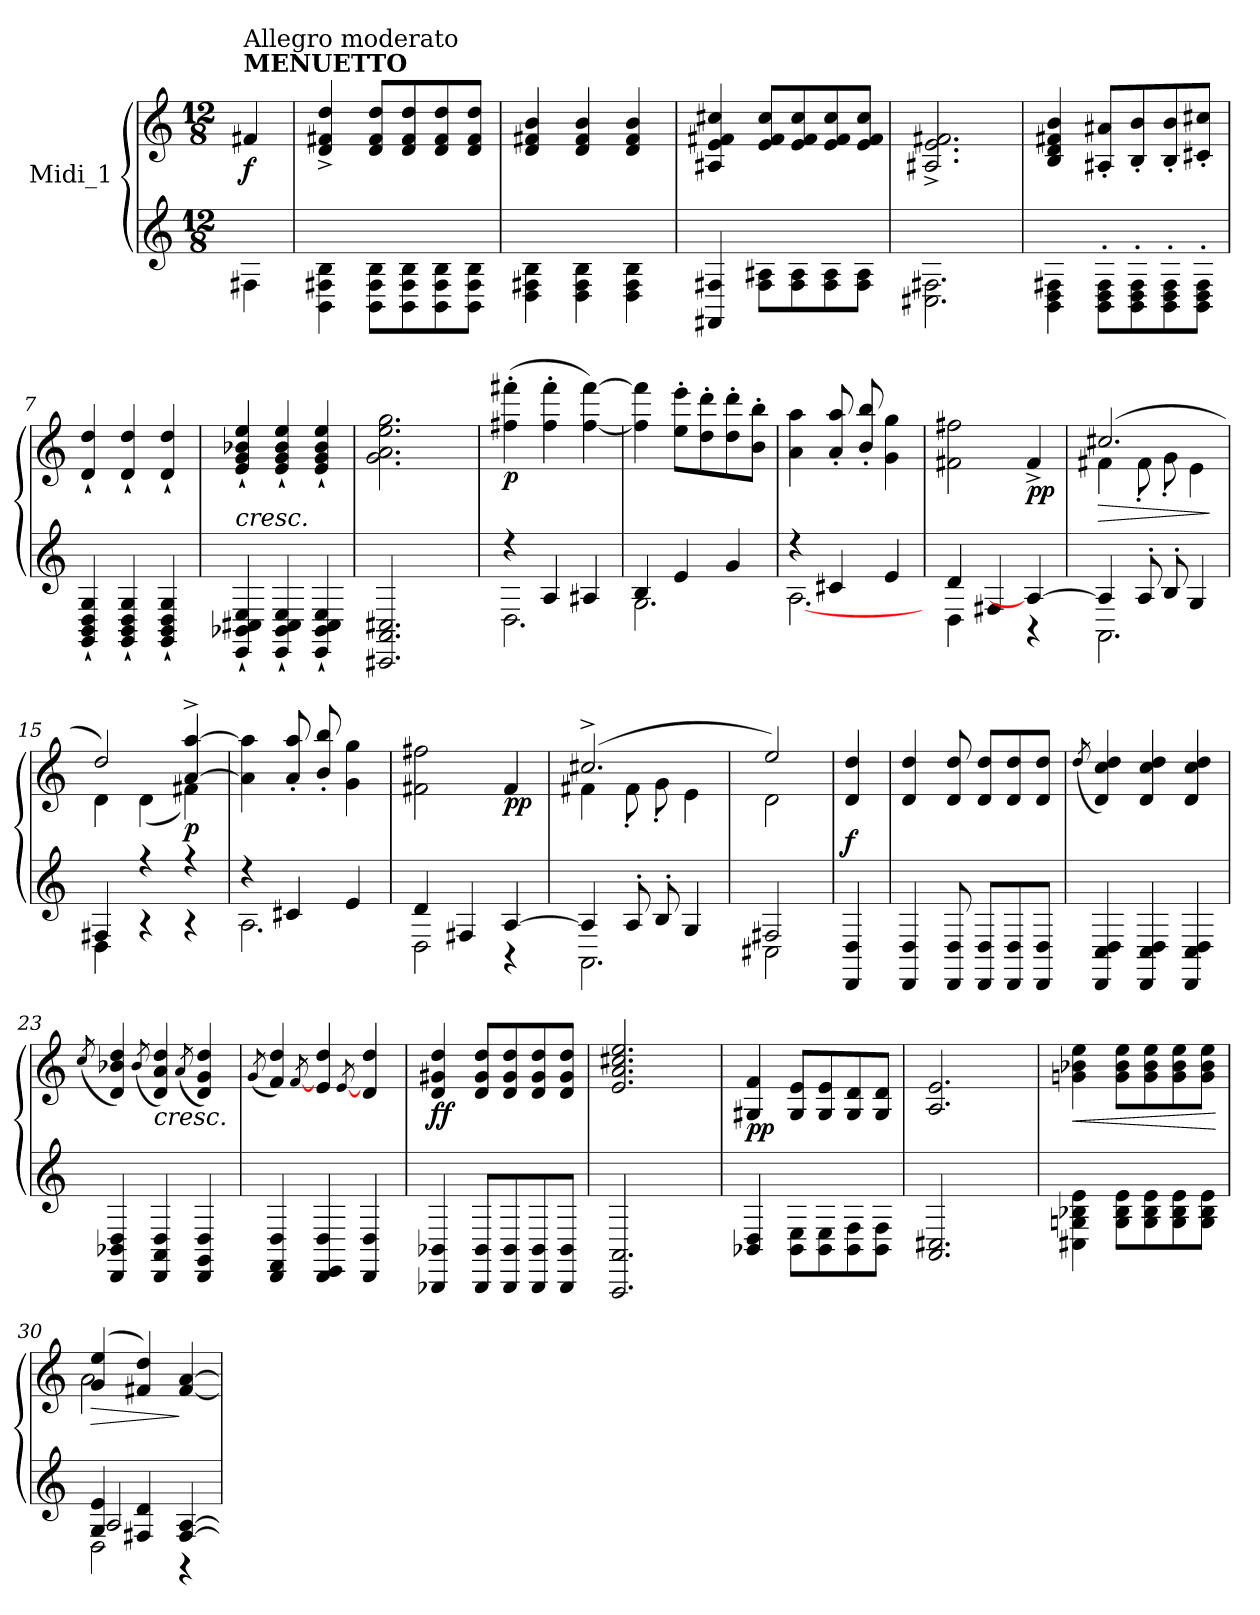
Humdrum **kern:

**kern	**kern	**dynam
*part1	*part1	*part1
*staff2	*staff1	*staff1/2
*I"Midi_1	*	*
*clefG2	*clefG2	*
*k[]	*k[]	*
*M12/8	*M12/8	*
*MM90	*MM90	*
=1	=1	=1
!	!LO:TX:a:B:t=MENUETTO	!
!	!LO:TX:a:t=Allegro moderato	!
!	!	!LO:DY:b
4F#X\	4f#X/	f
=2	=2	=2
4BB\ 4F#X\ 4B\	4d/^ 4f#X/^ 4dd/^	.
8BB\ 8F#\ 8B\L	8d/ 8f#/ 8dd/L	.
8BB\ 8F#\ 8B\	8d/ 8f#/ 8dd/	.
8BB\ 8F#\ 8B\	8d/ 8f#/ 8dd/	.
8BB\ 8F#\ 8B\J	8d/ 8f#/ 8dd/J	.
=3	=3	=3
4D\ 4F#X\ 4B\	4d/ 4f#X/ 4b/	.
4D\ 4F#\ 4B\	4d/ 4f#/ 4b/	.
4D\ 4F#\ 4B\	4d/ 4f#/ 4b/	.
=4	=4	=4
4FF#X/ 4F#X/	4A#X/ 4e/ 4f#X/ 4cc#X/	.
8F#\ 8A#X\L	8e/ 8f#/ 8cc#/L	.
8F#\ 8A#\	8e/ 8f#/ 8cc#/	.
8F#\ 8A#\	8e/ 8f#/ 8cc#/	.
8F#\ 8A#\J	8e/ 8f#/ 8cc#/J	.
=5	=5	=5
2.C#X\ 2.F#X\	2.A#X/^ 2.e/^ 2.f#X/^	.
=6	=6	=6
4BB\ 4D\ 4F#X\	4B/ 4d/ 4f#X/ 4b/	.
8BB\' 8D\' 8F#\'L	8A#X/' 8a#X/'L	.
8BB\' 8D\' 8F#\'	8B/' 8b/'	.
8BB\' 8D\' 8F#\'	8B/' 8b/'	.
8BB\' 8D\' 8F#\'J	8c#X/' 8cc#X/'J	.
=7	=7	=7
4GG/` 4BB/` 4D/` 4G/`	4d/` 4dd/`	.
4GG/` 4BB/` 4D/` 4G/`	4d/` 4dd/`	.
4GG/` 4BB/` 4D/` 4G/`	4d/` 4dd/`	.
!!LO:PB:g=z
=8	=8	=8
*	*MM90	*
*^	*^	*
!LO:TX:a:i:t=cresc.	!	!	!	!
4EE/` 4BB-X/` 4C#X/` 4E/`	2ryy	4e/` 4g/` 4b-X/` 4ee/`	2ryy	.
4EE/` 4BB-/` 4C#/` 4E/`	.	4e/` 4g/` 4b-/` 4ee/`	.	.
4EE/` 4BB-/` 4C#/` 4E/`	4ryy	4e/` 4g/` 4b-/` 4ee/`	4ryy	.
=9	=9	=9	=9	=9
2.CC#X/ 2.AA/ 2.C#X/	2ryy	2.g\ 2.a\ 2.ee\ 2.gg\	2ryy	.
.	4ryy	.	4ryy	.
=10	=10	=10	=10	=10
!	!	!	!	!LO:DY:b
4r	2.D\	(>4ff#X\' 4fff#X\'	2ryy	p
4A/	.	4ff#\' 4fff#\'	.	.
4A#X/	.	[4ff#\ [4fff#\)	4ryy	.
=11	=11	=11	=11	=11
4B/	2.G\	4ff#\] 4fff#\]	2ryy	.
4e/	.	8ee\' 8eee\'L	.	.
.	.	8dd\' 8ddd\'	.	.
4g/	.	8dd\' 8ddd\'	4ryy	.
.	.	8b\' 8bb\'J	.	.
=12	=12	=12	=12	=12
4r	[2.A\	4a\ 4aa\	2ryy	.
4c#X/	.	8a/' 8aa/'	.	.
.	.	8b/' 8bb/'	.	.
4e/	.	4g\ 4gg\	4ryy	.
=13	=13	=13	=13	=13
4d/	4D\	2f#X\ 2ff#X\	2ryy	.
4F#X/	4ryy	.	.	.
!	!	!	!	!LO:DY:b
4A/_	4r	4f#^/	4ryy	pp
=14	=14	=14	=14	=14
!	!	!	!	!LO:HP:b
4A/]	2.AA\	(>2.cc#X/	4f#X\	>
8A'/	.	.	8f#'\	.
8B'/	.	.	8g'\	.
4G/	.	.	4e\	.
*v	*v	*	*	*
*	*v	*v	*
.	.	]
!!LO:LB:g=z
=15	=15	=15
*^	*^	*
4F#X/	4D\	2dd/)	4d\	.
4r	4r	.	(4d\	.
!	!	!	!	!LO:DY:b
4r	4r	[4a/^ [4aa/^	4f#X\)	p
!!LO:LB:g=z	!!
=16	=16	=16	=16	=16
*	*	*MM90	*	*
4r	2.A\	4a\] 4aa\]	2ryy	.
4c#X/	.	8a/' 8aa/'	.	.
.	.	8b/' 8bb/'	.	.
4e/	.	4g\ 4gg\	4ryy	.
=17	=17	=17	=17	=17
4d/	2D\	2f#X\ 2ff#X\	2ryy	.
4F#X/	.	.	.	.
!	!	!	!	!LO:DY:b
[4A/	4r	4f#/	4ryy	pp
=18	=18	=18	=18	=18
4A/]	2.AA\	(>2.cc#X^/	4f#X\	.
8A'/	.	.	8f#'\	.
8B'/	.	.	8g'\	.
4G/	.	.	4e\	.
=19	=19	=19	=19	=19
2F#X/	2C#X\	2ee/)	2d\	.
=20	=20	=20	=20	=20
!	!	!	!	!LO:DY:a=2
4DD/ 4D/	4ryy	4d/ 4dd/	4ryy	f
=21	=21	=21	=21	=21
4DD/ 4D/	2ryy	4d/ 4dd/	2ryy	.
8DD/ 8D/	.	8d/ 8dd/	.	.
8DD/ 8D/L	.	8d/ 8dd/L	.	.
8DD/ 8D/	4ryy	8d/ 8dd/	4ryy	.
8DD/ 8D/J	.	8d/ 8dd/J	.	.
=22	=22	=22	=22	=22
.	.	(8qdd/	.	.
4DD/ 4C/ 4D/	2ryy	4d/ 4cc/ 4dd/)	2ryy	.
4DD/ 4C/ 4D/	.	4d/ 4cc/ 4dd/	.	.
4DD/ 4C/ 4D/	4ryy	4d/ 4cc/ 4dd/	4ryy	.
=23	=23	=23	=23	=23
.	.	(8qcc/	.	.
4DD/ 4BB-X/ 4D/	2ryy	4d/ 4b-X/ 4dd/)	2ryy	.
.	.	(8qb-/	.	.
!	!	!LO:TX:b:i:t=cresc.	!	!
4DD/ 4AA/ 4D/	.	4d/ 4a/ 4dd/)	.	.
.	.	(8qa/	.	.
4DD/ 4GG/ 4D/	4ryy	4d/ 4g/ 4dd/)	4ryy	.
*v	*v	*	*	*
!!LO:LB:g=z	!!
=24	=24	=24	=24
*	*MM90	*	*
.	(8qg/	.	.
*^	*	*	*
*	*^	*	*	*
4DD/ 4FF/ 4D/	2ryy	2ryy	4f/ 4dd/)	2ryy	.
.	.	.	[8qf/	.	.
4DD/ 4EE/ 4D/	.	.	4e/ 4dd/	.	.
.	.	.	[8qe/	.	.
4DD/ 4D/	4ryy	4ryy	4d/ 4dd/	4ryy	.
=25	=25	=25	=25	=25	=25
!	!	!	!	!	!LO:DY:b
4BBB-X/ 4BB-X/	2ryy	2ryy	4d/ 4g#X/ 4dd/	2ryy	ff
8BBB-/ 8BB-/L	.	.	8d/ 8g#/ 8dd/L	.	.
8BBB-/ 8BB-/	.	.	8d/ 8g#/ 8dd/	.	.
8BBB-/ 8BB-/	4ryy	4ryy	8d/ 8g#/ 8dd/	4ryy	.
8BBB-/ 8BB-/J	.	.	8d/ 8g#/ 8dd/J	.	.
=26	=26	=26	=26	=26	=26
2.AAA/ 2.AA/	2ryy	2ryy	2.e/ 2.a/ 2.cc#i/ 2.ee/	2ryy	.
.	4ryy	4ryy	.	4ryy	.
=27	=27	=27	=27	=27	=27
!	!	!	!	!	!LO:DY:b
4BB-X/ 4D/	2ryy	2ryy	4G#X/ 4f/	2ryy	pp
8BB-\ 8E\L	.	.	8G#/ 8e/L	.	.
8BB-\ 8E\	.	.	8G#/ 8e/	.	.
8BB-\ 8F\	4ryy	4ryy	8G#/ 8d/	4ryy	.
8BB-\ 8F\J	.	.	8G#/ 8d/J	.	.
=28	=28	=28	=28	=28	=28
2.AA/ 2.C#X/	2ryy	2ryy	2.A/ 2.e/	2ryy	.
.	4ryy	4ryy	.	4ryy	.
=29	=29	=29	=29	=29	=29
!	!	!	!	!	!LO:HP:b
4C#X\ 4Gni\ 4B-X\ 4e\	2ryy	2ryy	4gni\ 4b-X\ 4ee\	2ryy	<
8G\ 8B-\ 8e\L	.	.	8g\ 8b-\ 8ee\L	.	.
8G\ 8B-\ 8e\	.	.	8g\ 8b-\ 8ee\	.	.
8G\ 8B-\ 8e\	4ryy	4ryy	8g\ 8b-\ 8ee\	4ryy	.
8G\ 8B-\ 8e\J	.	.	8g\ 8b-\ 8ee\J	.	.
*v	*v	*v	*	*	*
*	*v	*v	*
.	.	[
=30	=30	=30
*^	*	*
*	*^	*	*
!	!	!	!	!LO:HP:b
*	*	*	*^	*
4G/ 4e/	2D\	2A/	(>4g/ 4ee/	2a\	>
4F#X/ 4d/	.	.	4f#X/ 4dd/)	.	.
[4F#/ [4A/	4r	4ryy	[4f#/ [4a/	4ryy	]
*v	*v	*v	*	*	*
*	*v	*v	*
=	=	=
*-	*-	*-
